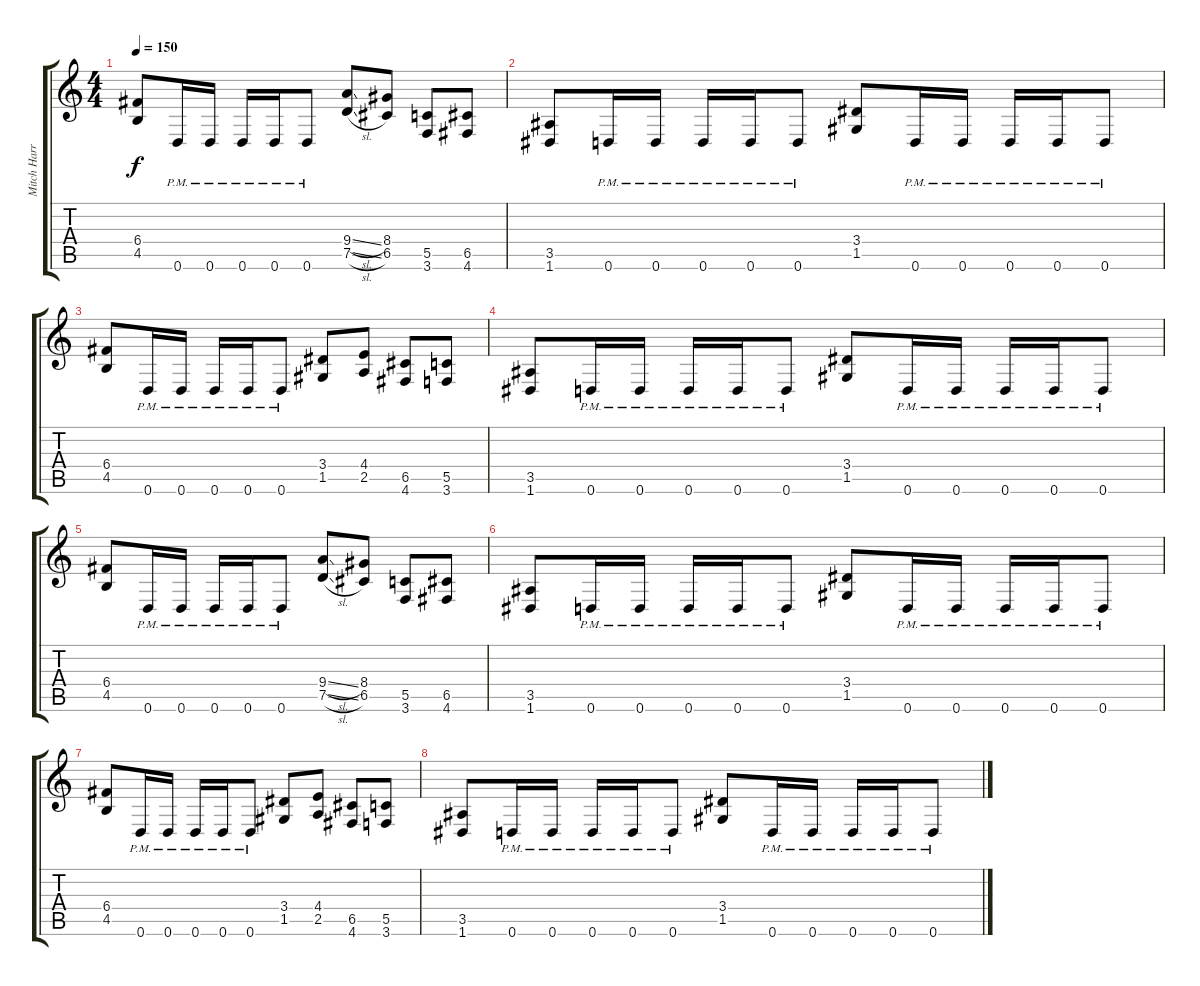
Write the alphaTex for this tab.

\track ("Mitch Harris" "Mitch Harr") {instrument distortionguitar}
\staff {score tabs}
\tuning (D4 A3 F3 C3 G2 D2) {hide}
\ts (4 4)
\tempo 150
\clef g2
\ks c
(6.4 4.5).8{dy f} 0.6{pm}.16 0.6{pm}.16 0.6{pm}.16 0.6{pm}.16 0.6{pm}.8 (9.4{sl} 7.5{sl}).8 (8.4 6.5).8 (5.5 3.6).8 (6.5 4.6).8 |
(3.5 1.6).8 0.6{pm}.16 0.6{pm}.16 0.6{pm}.16 0.6{pm}.16 0.6{pm}.8 (3.4 1.5).8 0.6{pm}.16 0.6{pm}.16 0.6{pm}.16 0.6{pm}.16 0.6{pm}.8 |
(6.4 4.5).8 0.6{pm}.16 0.6{pm}.16 0.6{pm}.16 0.6{pm}.16 0.6{pm}.8 (3.4 1.5).8 (4.4 2.5).8 (6.5 4.6).8 (5.5 3.6).8 |
(3.5 1.6).8 0.6{pm}.16 0.6{pm}.16 0.6{pm}.16 0.6{pm}.16 0.6{pm}.8 (3.4 1.5).8 0.6{pm}.16 0.6{pm}.16 0.6{pm}.16 0.6{pm}.16 0.6{pm}.8 |
(6.4 4.5).8 0.6{pm}.16 0.6{pm}.16 0.6{pm}.16 0.6{pm}.16 0.6{pm}.8 (9.4{sl} 7.5{sl}).8 (8.4 6.5).8 (5.5 3.6).8 (6.5 4.6).8 |
(3.5 1.6).8 0.6{pm}.16 0.6{pm}.16 0.6{pm}.16 0.6{pm}.16 0.6{pm}.8 (3.4 1.5).8 0.6{pm}.16 0.6{pm}.16 0.6{pm}.16 0.6{pm}.16 0.6{pm}.8 |
(6.4 4.5).8 0.6{pm}.16 0.6{pm}.16 0.6{pm}.16 0.6{pm}.16 0.6{pm}.8 (3.4 1.5).8 (4.4 2.5).8 (6.5 4.6).8 (5.5 3.6).8 |
(3.5 1.6).8 0.6{pm}.16 0.6{pm}.16 0.6{pm}.16 0.6{pm}.16 0.6{pm}.8 (3.4 1.5).8 0.6{pm}.16 0.6{pm}.16 0.6{pm}.16 0.6{pm}.16 0.6{pm}.8
